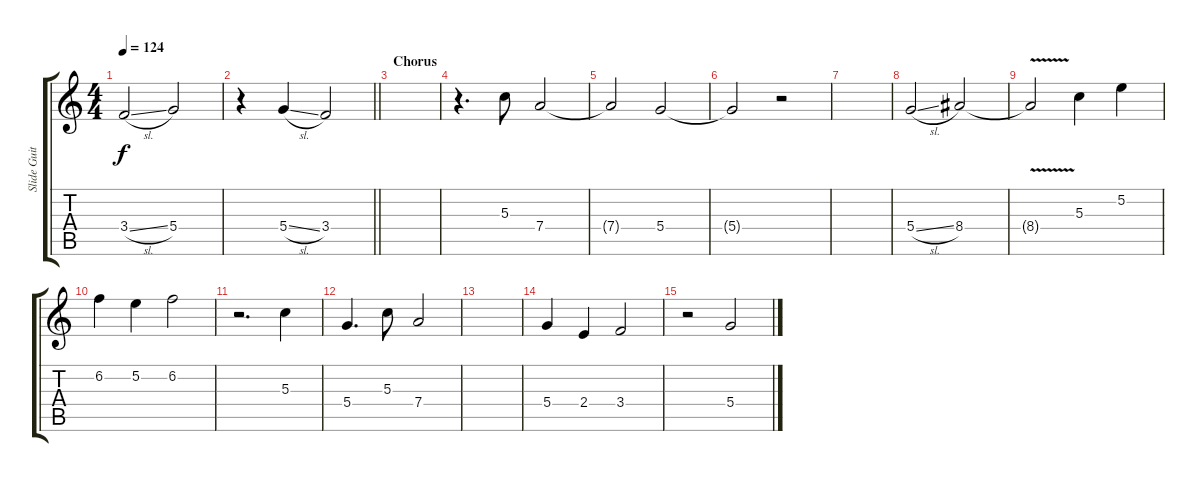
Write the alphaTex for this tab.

\track ("Slide Guitar" "Slide Guit") {instrument acousticguitarsteel}
\staff {score tabs}
\tuning (E4 B3 G3 D3 A2 E2) {hide}
\ts (4 4)
\tempo 124
\clef g2
\ks c
3.4{sl}.2{dy f} 5.4.2 |
\barLineRight lightlight
r.4 5.4{sl}.4 3.4.2 |
\section ("" "Chorus")
|
r.4{d} 5.3.8 7.4.2 |
7.4{t}.2 5.4.2 |
5.4{t}.2 r.2 |
|
5.4{sl}.2 8.4.2 |
8.4{v t}.2 5.3.4 5.2.4 |
6.2.4 5.2.4 6.2.2 |
r.2{d} 5.3.4 |
5.4.4{d} 5.3.8 7.4.2 |
|
5.4.4 2.4.4 3.4.2 |
r.2 5.4.2
